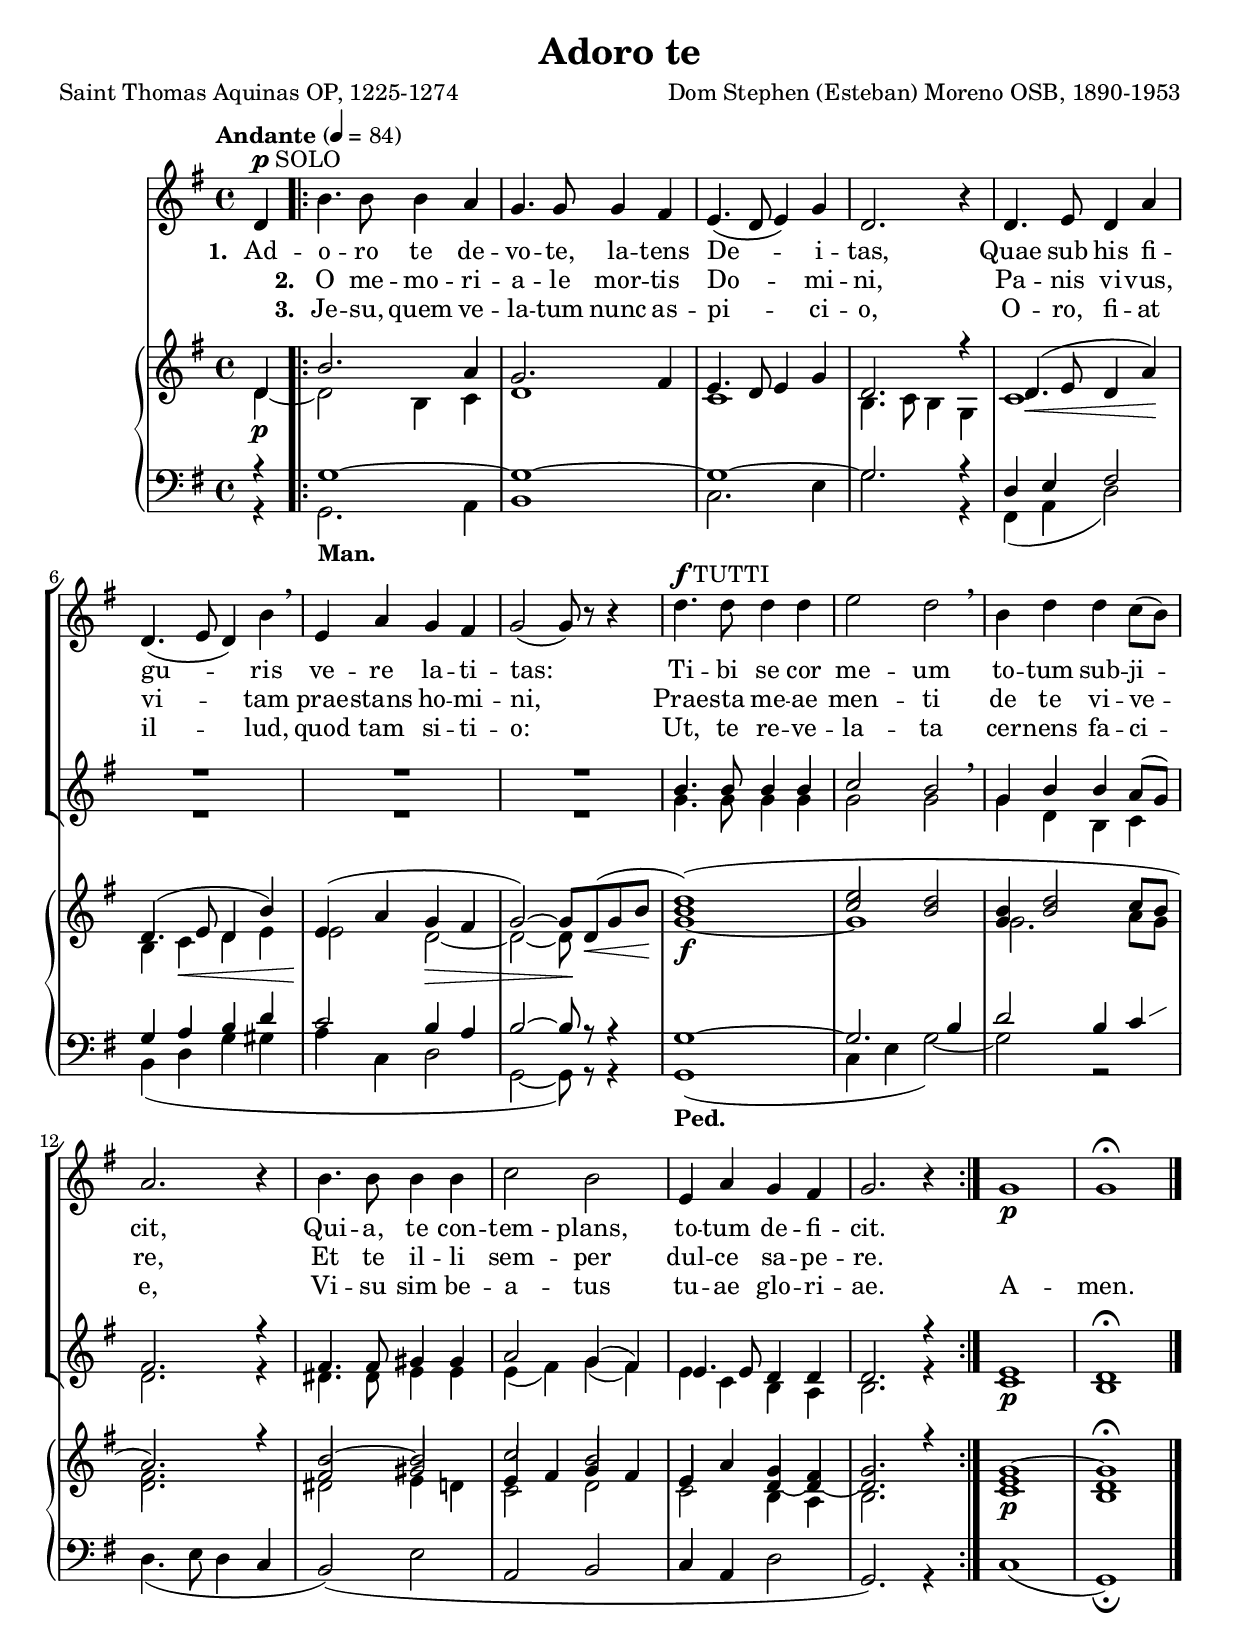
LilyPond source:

\header {
  title = "Adoro te"
  composer = "Dom Stephen (Esteban) Moreno OSB, 1890-1953"
  poet = "Saint Thomas Aquinas OP, 1225-1274"
}


global = {
  \key g \major

  % verse
  \time 4/4
\tempo "Andante" 4 = 84
  \bar "|."
}

SoloNotes = \relative g' {
  \clef "treble"
\partial 4 d4^\markup { \dynamic "p" SOLO }
  % verse
 \repeat volta 2 { b'4. b8 b4 a |
  g4. g8 g4 fis |
  e4.( d8 e4) g4 |
  d2. r4 |
  d4. e8 d4 a'4 |
d,4.( e8 d4) b'4 \breathe |
e,4 a g fis |
g2( g8) r8 r4 |

  % refrain
d'4.^\markup { \dynamic "f" TUTTI } d8 d4 d |
e2 d2 \breathe |
b4 d d c8( b) |
a2. r4 |
b4. b8 b4 b |
c2 b |
e,4 a g fis |
g2. r4 } g1 \p g \fermata \bar "|."
}

SoloLyrics = \lyricmode {
\set stanza = "1. " Ad -- o -- ro te de -- vo -- te, la -- tens De -- i -- tas,
Quae sub his fi -- gu -- ris ve -- re la -- ti -- tas:
Ti -- bi se cor me -- um to -- tum sub -- ji -- cit,
Qui -- a, te con -- tem -- plans, to -- tum de -- fi -- cit.
}

SecondVerse = \lyricmode {
\skip 1 \set stanza = "2. " O me -- mo -- ri -- a -- le mor -- tis Do -- mi -- ni,
Pa -- nis vi -- vus, vi -- tam prae -- stans ho -- mi -- ni,
Prae -- sta me -- ae men -- ti de te vi -- ve -- re, 
Et te il -- li sem -- per dul -- ce sa -- pe -- re.
}

ThirdVerse = \lyricmode {
\skip 1 \set stanza = "3. " Je -- su, quem ve -- la -- tum nunc as -- pi -- ci -- o,
O -- ro, fi -- at il -- lud, quod tam si -- ti -- o: Ut, te re -- ve -- la -- ta cer -- nens fa -- ci -- e, Vi -- su sim be -- a -- tus tu -- ae glo -- ri -- ae. A -- men.
}

SopranoNotes = \relative c'' {
  \clef "treble"

  % verse
 R4 R1*8 |

  % refrain
 b4. b8 b4 b |
 c2 b \breathe |
 g4 b  b a8( g) |
fis2. r4 |
fis4. fis8 gis4 gis |
a2 g4( fis) |
e4. e8 d4 d |
d2. r4 |
e1 \p d \fermata
}


BassNotes = \relative c' {

  % verse
 R4 R1*8 |


  % refrain
  g'4. g8 g4 g |
  g2 g |
  g4 d b c |
  d2. r4 |
  dis4. dis8 e4 e |
  e4( fis) g( fis) |
  e4 c b a |
  b2. r4
  c1 b
}

rhuppervoice = \relative c' { \partial 4 d4 |
   b'2. a4 g2. fis4 e4. d8 e4 g d2. r4 |
   d4.( \< e8 d4 a') \! d,4.( e8 d4 b') e,( a g fis g2~) g8 d8( \< g b \! |
   <b d>1)( <c e>2 <b d> <g b>4 <b d>2 c8 b a2.) r4 |
   b2~ b c2 b e,4 a g fis g2. r4 |
   g1~ g \fermata
}

rhlowervoice = \relative c' { \partial 4 d4~ \p |
   d2 b4 c d1 c b4. c8 b4 g |
   c1 b4 c \< d e e2 \! d2~ \> d~ d8 \! s4 s8 |
   g1~ \f g g2. a8 g fis2. s4 |
   \stemNeutral fis2 gis e4 fis g fis e2 d4~ d~ d2. s4
   e1 \p d
}

lhuppervoice = \relative c' { \partial 4 r4 |
   g1~ g~ g~ g2. r4 |
   d4 e fis2 g4 a b d c2 b4 a b2~b8 r8 r4 |
   g1~ g2. b4 d2 b4 \showStaffSwitch c \change Staff = "RH"
   \stemDown d2. s4 dis2 e4 d c2 d c b4 a b2. s4
   c1 b
}

lhlowervoice = \relative c { \partial 4 r4 |
   g2._\markup { \bold Man. } a4 b1 c2. e4 g2. r4 |
   fis,( a d2) b4( d g gis a c, d2 g,2~ g8) r8 r4 |
   g1_\markup { \bold Ped. }( c4 e g2~) g r2 |
   \stemNeutral d4.( e8 d4 c b2)( e a, b c4 a d2 g,2.) r4 
   c1( g) \fermata
}

\score {
  <<
    \new ChoirStaff <<
       \new Staff <<
          \new Voice = "SoloVoice" << \global \SoloNotes >>
          \new Lyrics \lyricsto "SoloVoice" \SoloLyrics
          \new Lyrics \lyricsto "SoloVoice" \SecondVerse
          \new Lyrics \lyricsto "SoloVoice" \ThirdVerse
        >>
       \new Staff <<
          \new Voice = "SopranoVoice" << \voiceOne \global \SopranoNotes >>
          \new Voice = "BassVoice" << \voiceTwo \global \BassNotes >>
        >>
    >>
    \new PianoStaff <<
      \new Staff = "RH" <<
         \new Voice << \voiceOne \global \rhuppervoice  >>
         \new Voice << \voiceTwo \rhlowervoice  >>
      >>
      \new Staff = "LH" <<
\clef bass
         \new Voice << \voiceOne \global \lhuppervoice  >>
         \new Voice << \voiceTwo \lhlowervoice  >>
       >>
    >>
  >>
  \layout {
    \context { \Staff
      % these lines prevent empty staves from being printed
      \RemoveEmptyStaves
      \override VerticalAxisGroup.remove-first = ##t
    }
  }
\midi { }
}

\paper { 
#(set-paper-size "a4")
}

